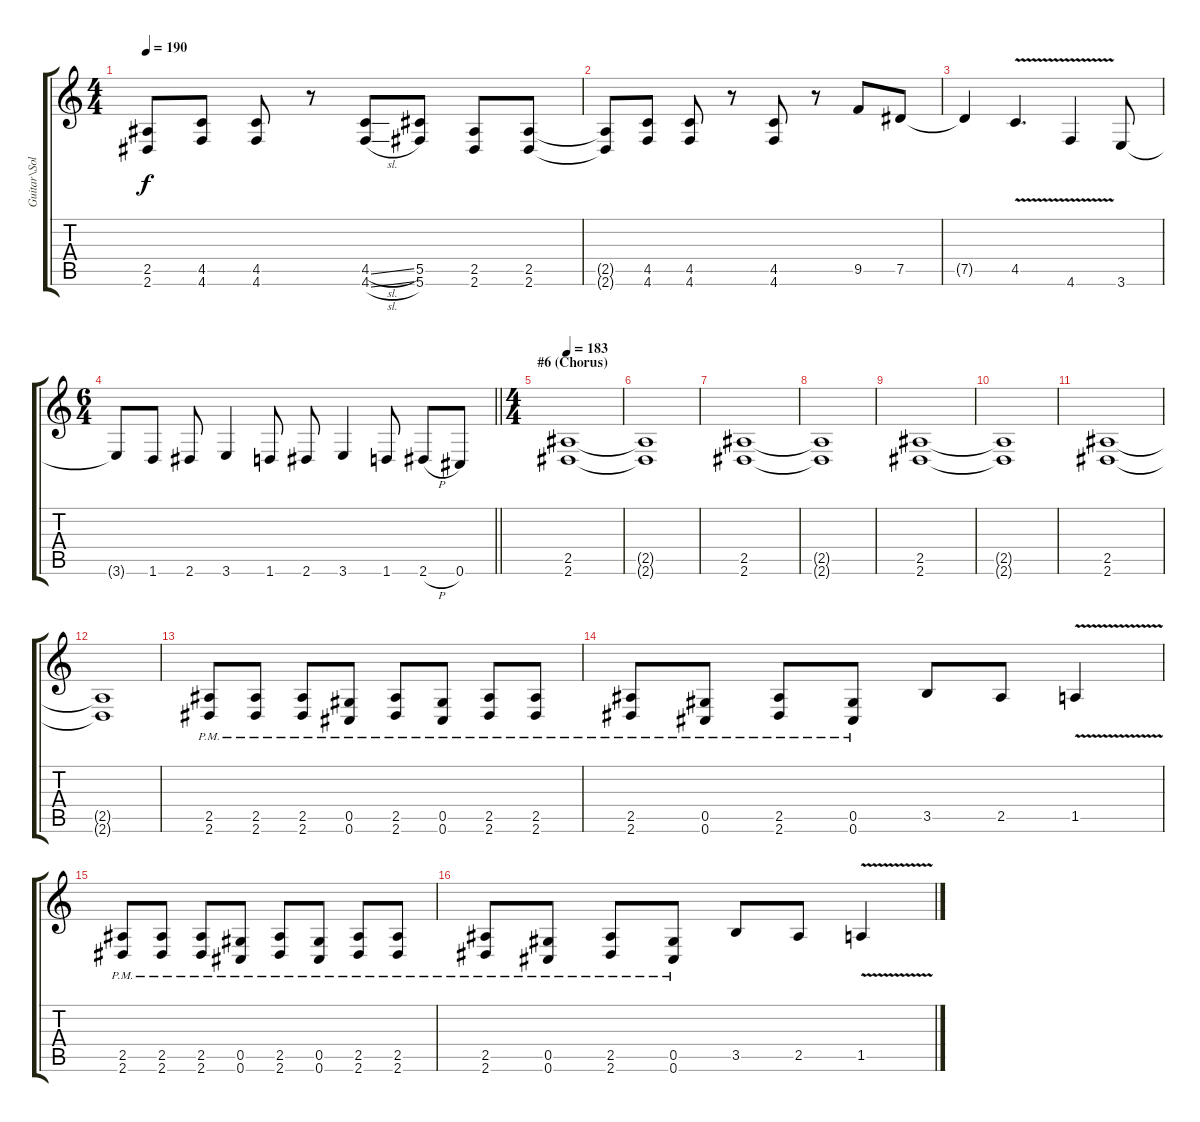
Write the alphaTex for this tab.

\track ("Guitar\\Solo" "Guitar\\Sol") {instrument distortionguitar}
\staff {score tabs}
\tuning (Eb4 Bb3 Gb3 Db3 Ab2 Db2) {hide}
\ts (4 4)
\tempo 190
\clef g2
\ks c
(2.5{t} 2.6{t}).8{dy f} (4.5 4.6).8 (4.5 4.6).8 r.8 (4.5{sl} 4.6{sl}).8 (5.5 5.6).8 (2.5 2.6).8 (2.5 2.6).8 |
(2.5{t} 2.6{t}).8 (4.5 4.6).8 (4.5 4.6).8 r.8 (4.5 4.6).8 r.8 9.5.8 7.5.8 |
7.5{t}.4 4.5{v}.4{d} 4.6{v}.4 3.6.8 |
\ts (6 4)
\barLineRight lightlight
3.6{t}.8 1.6.8 2.6.8 3.6.4 1.6.8 2.6.8 3.6.4 1.6.8 2.6{h}.8 0.6.8 |
\ts (4 4)
\section ("" "#6 (Chorus)")
\tempo 183
(2.5 2.6).1 |
(2.5{t} 2.6{t}).1 |
(2.5 2.6).1 |
(2.5{t} 2.6{t}).1 |
(2.5 2.6).1 |
(2.5{t} 2.6{t}).1 |
(2.5 2.6).1 |
(2.5{t} 2.6{t}).1 |
(2.5{pm} 2.6{pm}).8 (2.5{pm} 2.6{pm}).8 (2.5{pm} 2.6{pm}).8 (0.5{pm} 0.6{pm}).8 (2.5{pm} 2.6{pm}).8 (0.5{pm} 0.6{pm}).8 (2.5{pm} 2.6{pm}).8 (2.5{pm} 2.6{pm}).8 |
(2.5{pm} 2.6{pm}).8 (0.5{pm} 0.6{pm}).8 (2.5{pm} 2.6{pm}).8 (0.5{pm} 0.6{pm}).8 3.5.8 2.5.8 1.5{v}.4 |
(2.5{pm} 2.6{pm}).8 (2.5{pm} 2.6{pm}).8 (2.5{pm} 2.6{pm}).8 (0.5{pm} 0.6{pm}).8 (2.5{pm} 2.6{pm}).8 (0.5{pm} 0.6{pm}).8 (2.5{pm} 2.6{pm}).8 (2.5{pm} 2.6{pm}).8 |
(2.5{pm} 2.6{pm}).8 (0.5{pm} 0.6{pm}).8 (2.5{pm} 2.6{pm}).8 (0.5{pm} 0.6{pm}).8 3.5.8 2.5.8 1.5{v}.4
